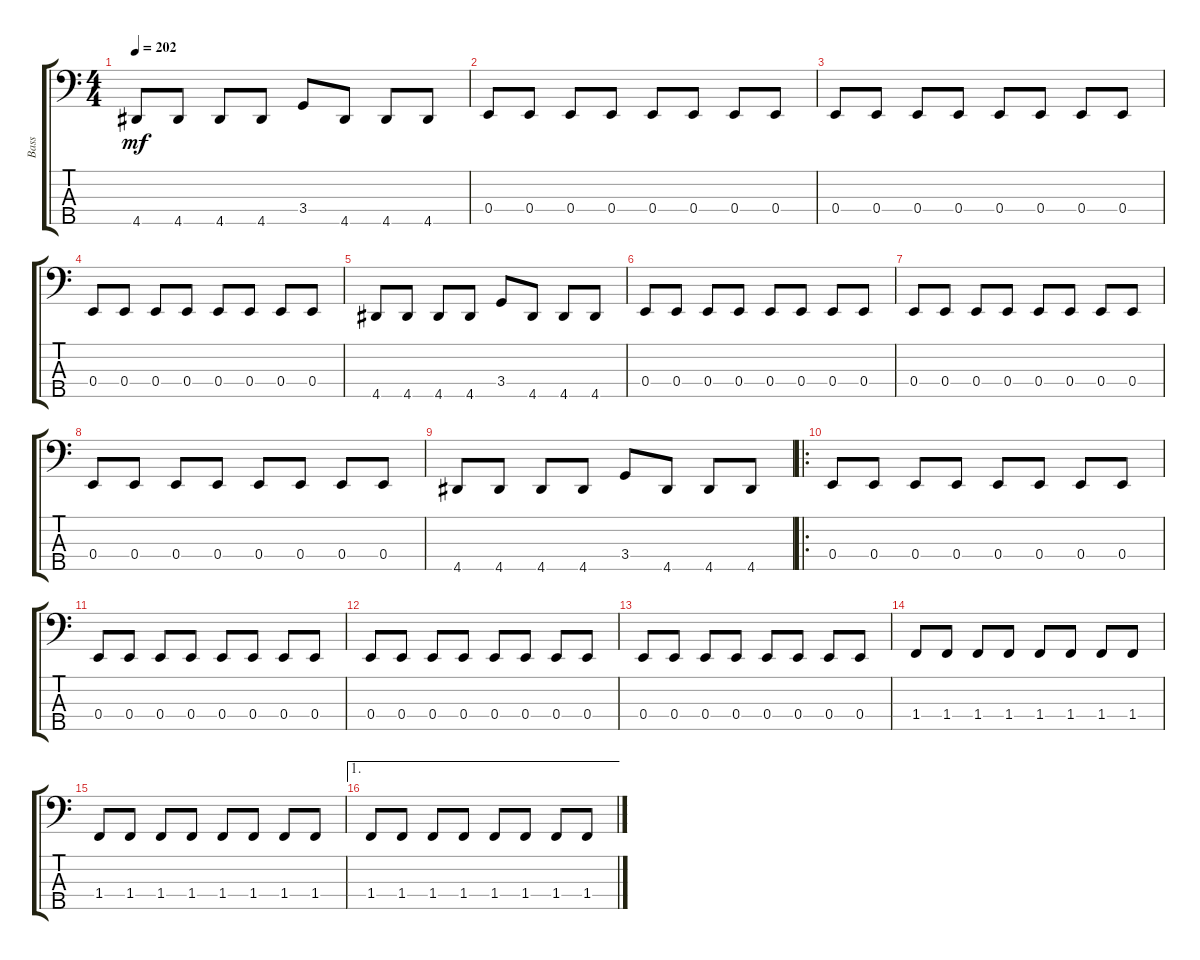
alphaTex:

\track ("Bass" "Bass") {instrument electricbassfinger}
\staff {score tabs}
\tuning (G2 D2 A1 E1 B0) {hide}
\ts (4 4)
\tempo 202
\clef f4
\ks c
4.5.8{dy mf} 4.5.8 4.5.8 4.5.8 3.4.8 4.5.8 4.5.8 4.5.8 |
0.4.8 0.4.8 0.4.8 0.4.8 0.4.8 0.4.8 0.4.8 0.4.8 |
0.4.8 0.4.8 0.4.8 0.4.8 0.4.8 0.4.8 0.4.8 0.4.8 |
0.4.8 0.4.8 0.4.8 0.4.8 0.4.8 0.4.8 0.4.8 0.4.8 |
4.5.8 4.5.8 4.5.8 4.5.8 3.4.8 4.5.8 4.5.8 4.5.8 |
0.4.8 0.4.8 0.4.8 0.4.8 0.4.8 0.4.8 0.4.8 0.4.8 |
0.4.8 0.4.8 0.4.8 0.4.8 0.4.8 0.4.8 0.4.8 0.4.8 |
0.4.8 0.4.8 0.4.8 0.4.8 0.4.8 0.4.8 0.4.8 0.4.8 |
4.5.8 4.5.8 4.5.8 4.5.8 3.4.8 4.5.8 4.5.8 4.5.8 |
\ro
0.4.8 0.4.8 0.4.8 0.4.8 0.4.8 0.4.8 0.4.8 0.4.8 |
0.4.8 0.4.8 0.4.8 0.4.8 0.4.8 0.4.8 0.4.8 0.4.8 |
0.4.8 0.4.8 0.4.8 0.4.8 0.4.8 0.4.8 0.4.8 0.4.8 |
0.4.8 0.4.8 0.4.8 0.4.8 0.4.8 0.4.8 0.4.8 0.4.8 |
1.4.8 1.4.8 1.4.8 1.4.8 1.4.8 1.4.8 1.4.8 1.4.8 |
1.4.8 1.4.8 1.4.8 1.4.8 1.4.8 1.4.8 1.4.8 1.4.8 |
\ae 1
1.4.8 1.4.8 1.4.8 1.4.8 1.4.8 1.4.8 1.4.8 1.4.8
